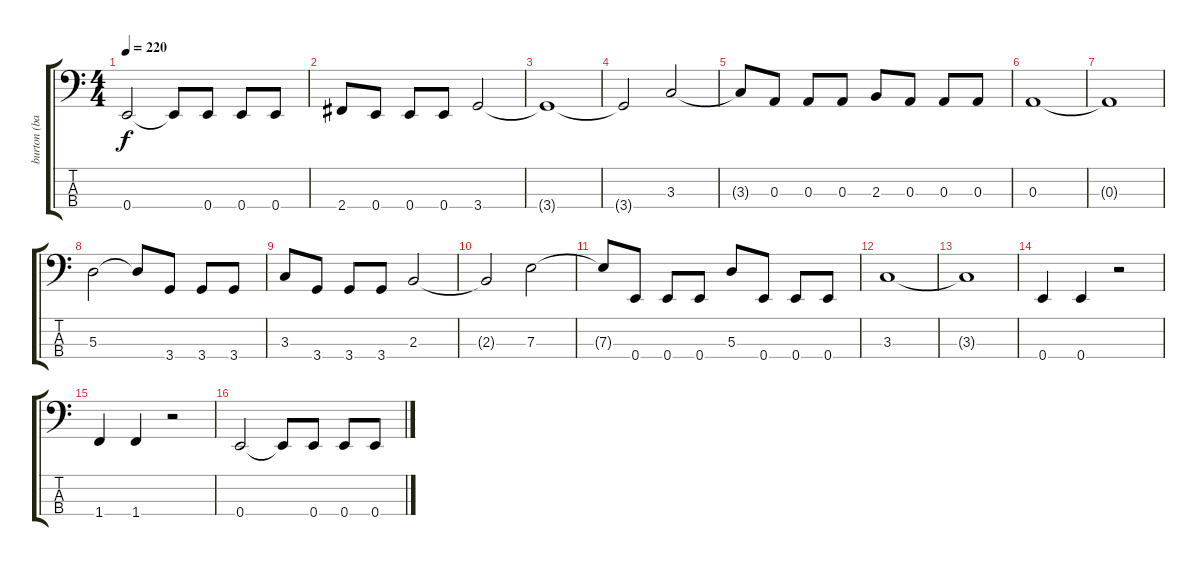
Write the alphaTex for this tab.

\track ("burton (bass)" "burton (ba") {instrument electricbassfinger}
\staff {score tabs}
\tuning (G2 D2 A1 E1) {hide}
\ts (4 4)
\tempo 220
\clef f4
\ks c
0.4.2{dy f} 0.4{t}.8 0.4.8 0.4.8 0.4.8 |
2.4.8 0.4.8 0.4.8 0.4.8 3.4.2 |
3.4{t}.1 |
3.4{t}.2 3.3.2 |
3.3{t}.8 0.3.8 0.3.8 0.3.8 2.3.8 0.3.8 0.3.8 0.3.8 |
0.3.1 |
0.3{t}.1 |
5.3.2 5.3{t}.8 3.4.8 3.4.8 3.4.8 |
3.3.8 3.4.8 3.4.8 3.4.8 2.3.2 |
2.3{t}.2 7.3.2 |
7.3{t}.8 0.4.8 0.4.8 0.4.8 5.3.8 0.4.8 0.4.8 0.4.8 |
3.3.1 |
3.3{t}.1 |
0.4.4 0.4.4 r.2 |
1.4.4 1.4.4 r.2 |
0.4.2 0.4{t}.8 0.4.8 0.4.8 0.4.8
